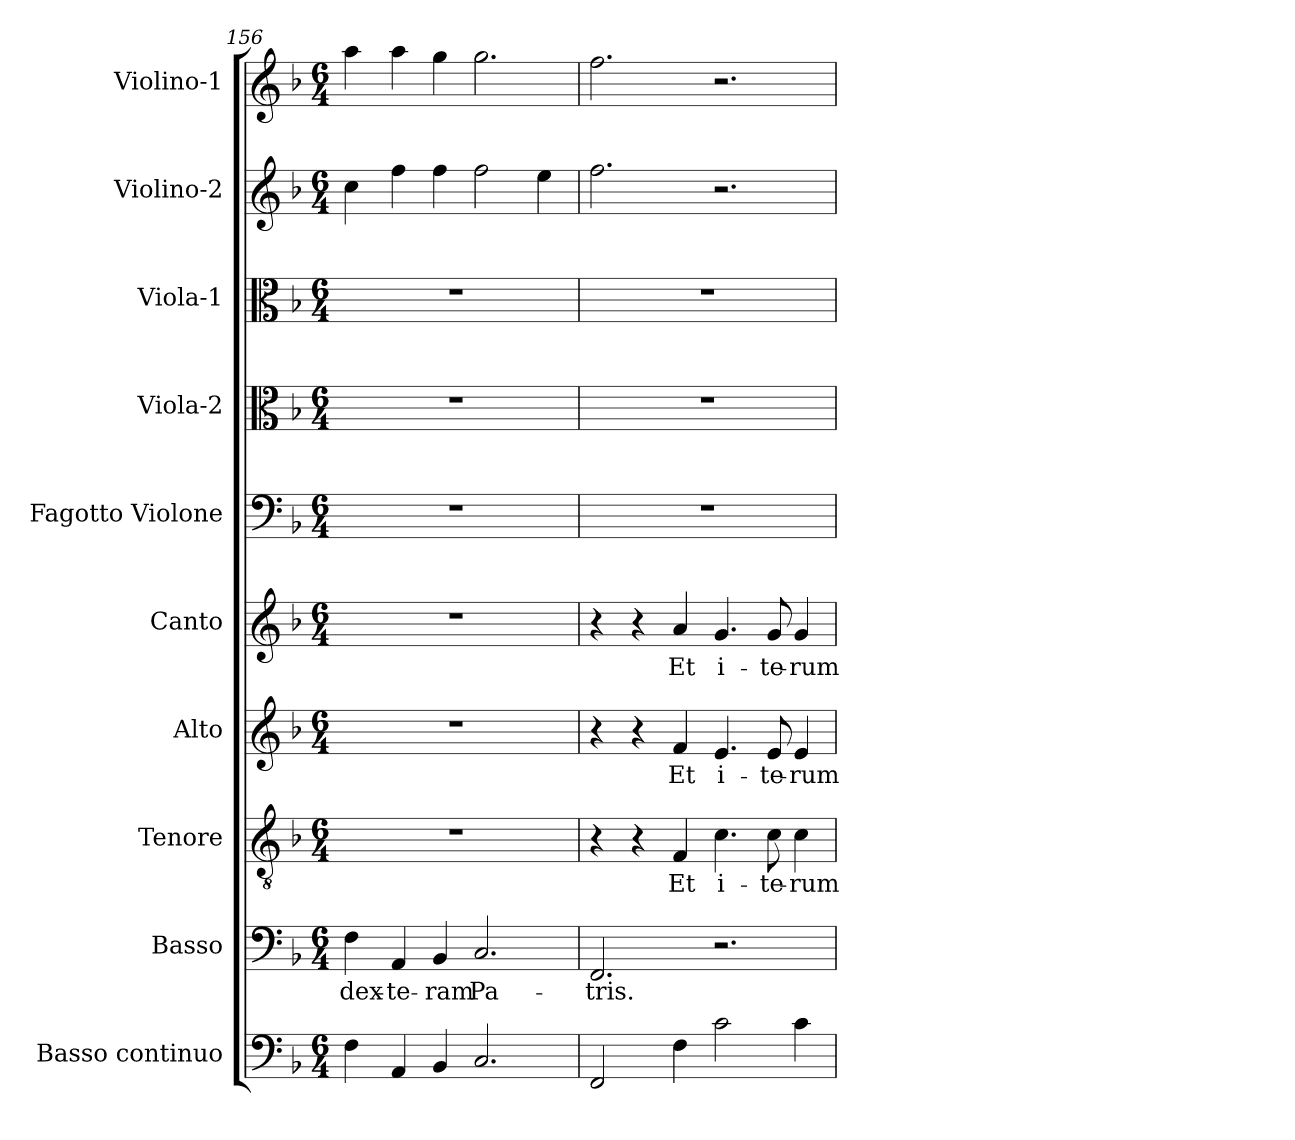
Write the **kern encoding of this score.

**kern	**kern	**text	**kern	**text	**kern	**text	**kern	**text	**kern	**kern	**kern	**kern	**kern
*part10	*part9	*part9	*part8	*part8	*part7	*part7	*part6	*part6	*part5	*part4	*part3	*part2	*part1
*staff10	*staff9	*staff9	*staff8	*staff8	*staff7	*staff7	*staff6	*staff6	*staff5	*staff4	*staff3	*staff2	*staff1
*I"Basso continuo	*I"Basso	*	*I"Tenore	*	*I"Alto	*	*I"Canto	*	*I"Fagotto Violone	*I"Viola-2	*I"Viola-1	*I"Violino-2	*I"Violino-1
!!LO:PB:g=z
*clefF4	*clefF4	*	*clefGv2	*	*clefG2	*	*clefG2	*	*clefF4	*clefC3	*clefC3	*clefG2	*clefG2
*k[b-]	*k[b-]	*	*k[b-]	*	*k[b-]	*	*k[b-]	*	*k[b-]	*k[b-]	*k[b-]	*k[b-]	*k[b-]
*F:	*F:	*	*F:	*	*F:	*	*F:	*	*F:	*F:	*F:	*F:	*F:
*M6/4	*M6/4	*	*M6/4	*	*M6/4	*	*M6/4	*	*M6/4	*M6/4	*M6/4	*M6/4	*M6/4
=156	=156	=156	=156	=156	=156	=156	=156	=156	=156	=156	=156	=156	=156
!	!	!LO:LY:b	!	!	!	!	!	!	!	!	!	!	!
4F\	4F\	dex-	1.r	.	1.r	.	1.r	.	1.r	1.r	1.r	4cc\	4aa\
!	!	!LO:LY:b	!	!	!	!	!	!	!	!	!	!	!
4AA/	4AA/	-te-	.	.	.	.	.	.	.	.	.	4ff\	4aa\
!	!	!LO:LY:b	!	!	!	!	!	!	!	!	!	!	!
4BB-/	4BB-/	-ram	.	.	.	.	.	.	.	.	.	4ff\	4gg\
!	!	!LO:LY:b	!	!	!	!	!	!	!	!	!	!	!
2.C/	2.C/	Pa-	.	.	.	.	.	.	.	.	.	2ff\	2.gg\
.	.	.	.	.	.	.	.	.	.	.	.	4ee\	.
=157	=157	=157	=157	=157	=157	=157	=157	=157	=157	=157	=157	=157	=157
!	!	!LO:LY:b	!	!	!	!	!	!	!	!	!	!	!
2FF/	2.FF/	-tris.	4r	.	4r	.	4r	.	1.r	1.r	1.r	2.ff\	2.ff\
.	.	.	4r	.	4r	.	4r	.	.	.	.	.	.
!	!	!	!	!LO:LY:b	!	!	!	!	!	!	!	!	!
!	!	!	!	!	!	!LO:LY:b	!	!	!	!	!	!	!
!	!	!	!	!	!	!	!	!LO:LY:b	!	!	!	!	!
4F\	.	.	4F/	Et	4f/	Et	4a/	Et	.	.	.	.	.
!	!	!	!	!LO:LY:b	!	!	!	!	!	!	!	!	!
!	!	!	!	!	!	!LO:LY:b	!	!	!	!	!	!	!
!	!	!	!	!	!	!	!	!LO:LY:b	!	!	!	!	!
2c\	2.r	.	4.c\	i-	4.e/	i-	4.g/	i-	.	.	.	2.r	2.r
!	!	!	!	!LO:LY:b	!	!	!	!	!	!	!	!	!
!	!	!	!	!	!	!LO:LY:b	!	!	!	!	!	!	!
!	!	!	!	!	!	!	!	!LO:LY:b	!	!	!	!	!
.	.	.	8c\	-te-	8e/	-te-	8g/	-te-	.	.	.	.	.
!	!	!	!	!LO:LY:b	!	!	!	!	!	!	!	!	!
!	!	!	!	!	!	!LO:LY:b	!	!	!	!	!	!	!
!	!	!	!	!	!	!	!	!LO:LY:b	!	!	!	!	!
4c\	.	.	4c\	-rum	4e/	-rum	4g/	-rum	.	.	.	.	.
=	=	=	=	=	=	=	=	=	=	=	=	=	=
*-	*-	*-	*-	*-	*-	*-	*-	*-	*-	*-	*-	*-	*-
